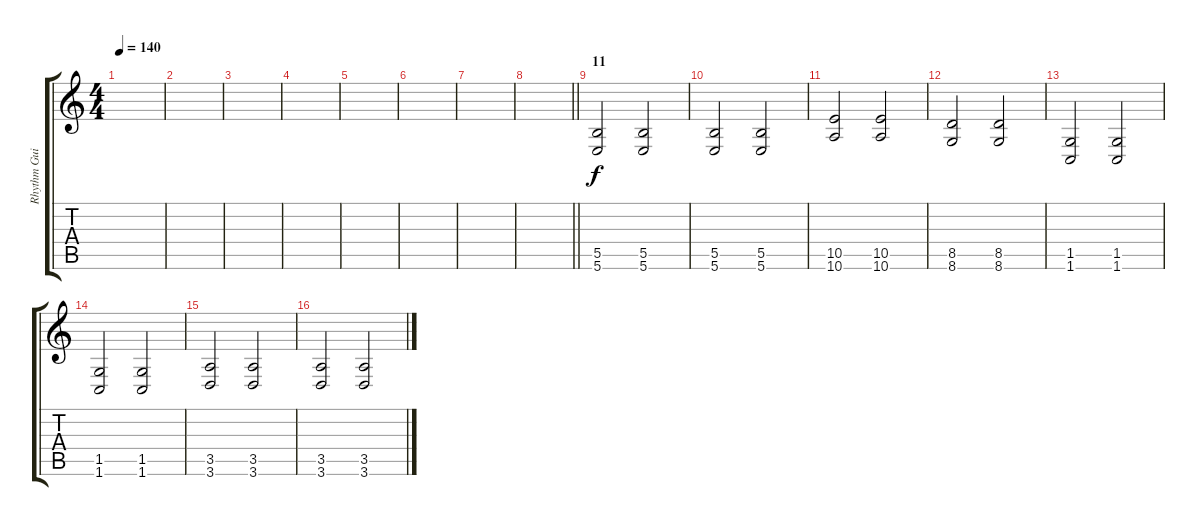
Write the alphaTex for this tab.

\track ("Rhythm Guitar 2" "Rhythm Gui") {instrument distortionguitar}
\staff {score tabs}
\tuning (Db4 Ab3 E3 B2 Gb2 B1) {hide}
\ts (4 4)
\tempo 140
\clef g2
\ks c
|
|
|
|
|
|
|
\barLineRight lightlight
|
\section ("" "11")
(5.5 5.6).2 (5.5 5.6).2 |
(5.5 5.6).2 (5.5 5.6).2 |
(10.5 10.6).2 (10.5 10.6).2 |
(8.5 8.6).2 (8.5 8.6).2 |
(1.5 1.6).2 (1.5 1.6).2 |
(1.5 1.6).2 (1.5 1.6).2 |
(3.5 3.6).2 (3.5 3.6).2 |
(3.5 3.6).2 (3.5 3.6).2
